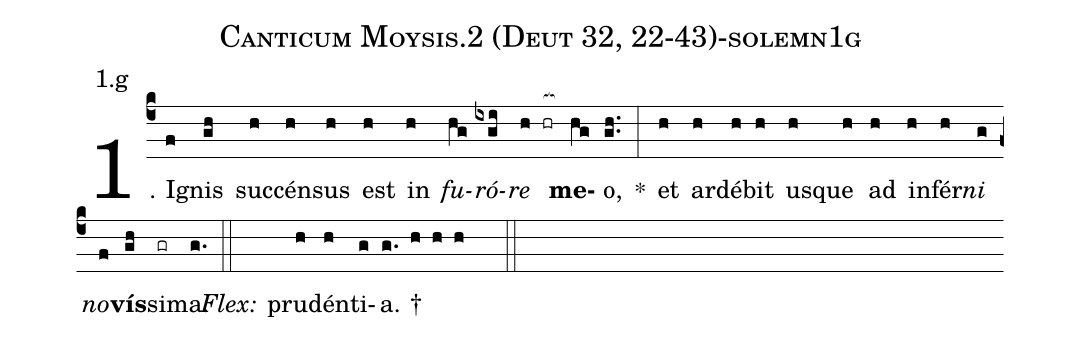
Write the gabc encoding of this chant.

name: Canticum Moysis.2 (Deut 32, 22-43)-solemn1g;
annotation: 1.g;
%%
(c4)1. I(f)gnis(gh) suc(h)cén(h)sus(h) est(h) in(h) <i>fu</i>(hg)<i>ró</i>(ixgi)<i>re</i>(h hr[ocb:1{]) <b>me</b>(hg[ocb:0}])o,(gh..) *(:) et(h) ar(h)dé(h)bit(h) us(h)que(h) ad(h) in(h)fér(h)<i>ni</i>(g) <i>no</i>(f)<b>vís</b>(gh)si(gr)ma.(g.) (::)
<i>Flex:</i>()  pru(h)dén(h)ti(g)a. †(g. h h h  ::)
